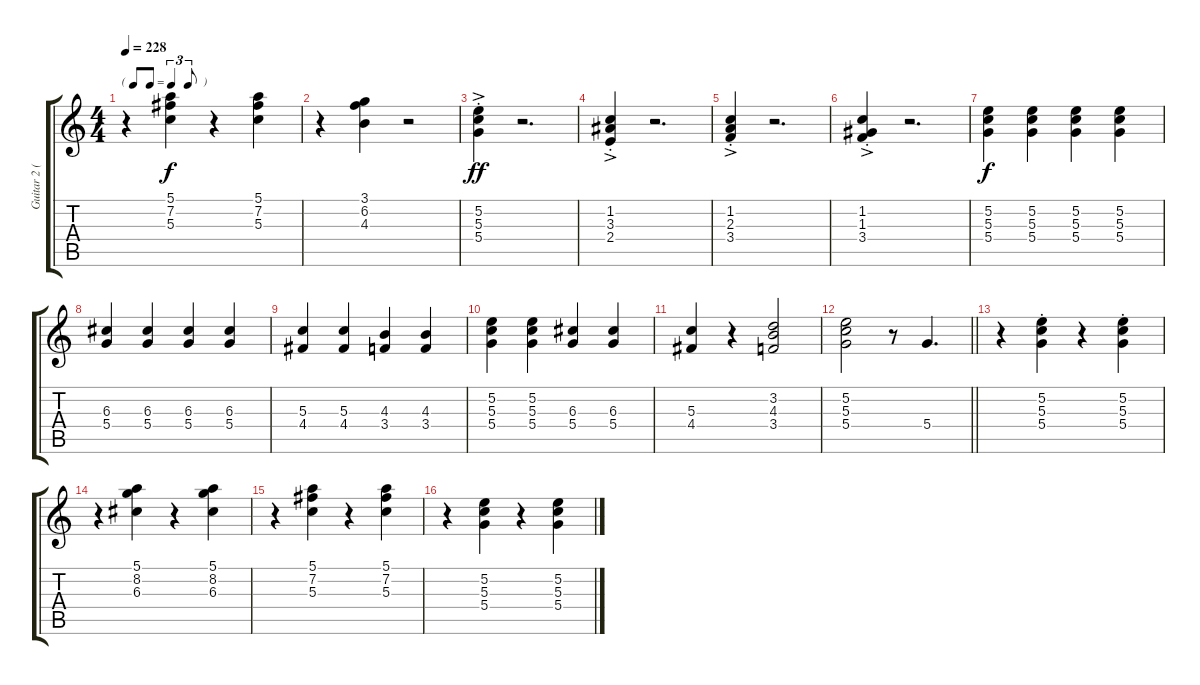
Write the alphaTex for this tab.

\track ("Guitar 2 (Electric)" "Guitar 2 (") {instrument electricguitarclean}
\staff {score tabs}
\tuning (E4 B3 G3 D3 A2 E2) {hide}
\ts (4 4)
\tf triplet8th
\tempo 228
\clef g2
\ks c
r.4{dy f} (5.1 7.2 5.3).4 r.4 (5.1 7.2 5.3).4 |
r.4 (3.1 6.2 4.3).4 r.2 |
(5.2{ac st} 5.3 5.4).4{dy ff} r.2{d} |
(1.2 3.3 2.4{ac st}).4 r.2{d} |
(1.2 2.3 3.4{ac st}).4 r.2{d} |
(1.2 1.3 3.4{ac st}).4 r.2{d} |
(5.2 5.3 5.4).4{dy f} (5.2 5.3 5.4).4 (5.2 5.3 5.4).4 (5.2 5.3 5.4).4 |
(6.3 5.4).4 (6.3 5.4).4 (6.3 5.4).4 (6.3 5.4).4 |
(5.3 4.4).4 (5.3 4.4).4 (4.3 3.4).4 (4.3 3.4).4 |
(5.2 5.3 5.4).4 (5.2 5.3 5.4).4 (6.3 5.4).4 (6.3 5.4).4 |
(5.3 4.4).4 r.4 (3.2 4.3 3.4).2 |
\barLineRight lightlight
(5.2 5.3 5.4).2 r.8 5.4.4{d} |
r.4 (5.2{st} 5.3 5.4).4 r.4 (5.2{st} 5.3 5.4).4 |
r.4 (5.1 8.2 6.3).4 r.4 (5.1 8.2 6.3).4 |
r.4 (5.1 7.2 5.3).4 r.4 (5.1 7.2 5.3).4 |
r.4 (5.2 5.3 5.4).4 r.4 (5.2 5.3 5.4).4
